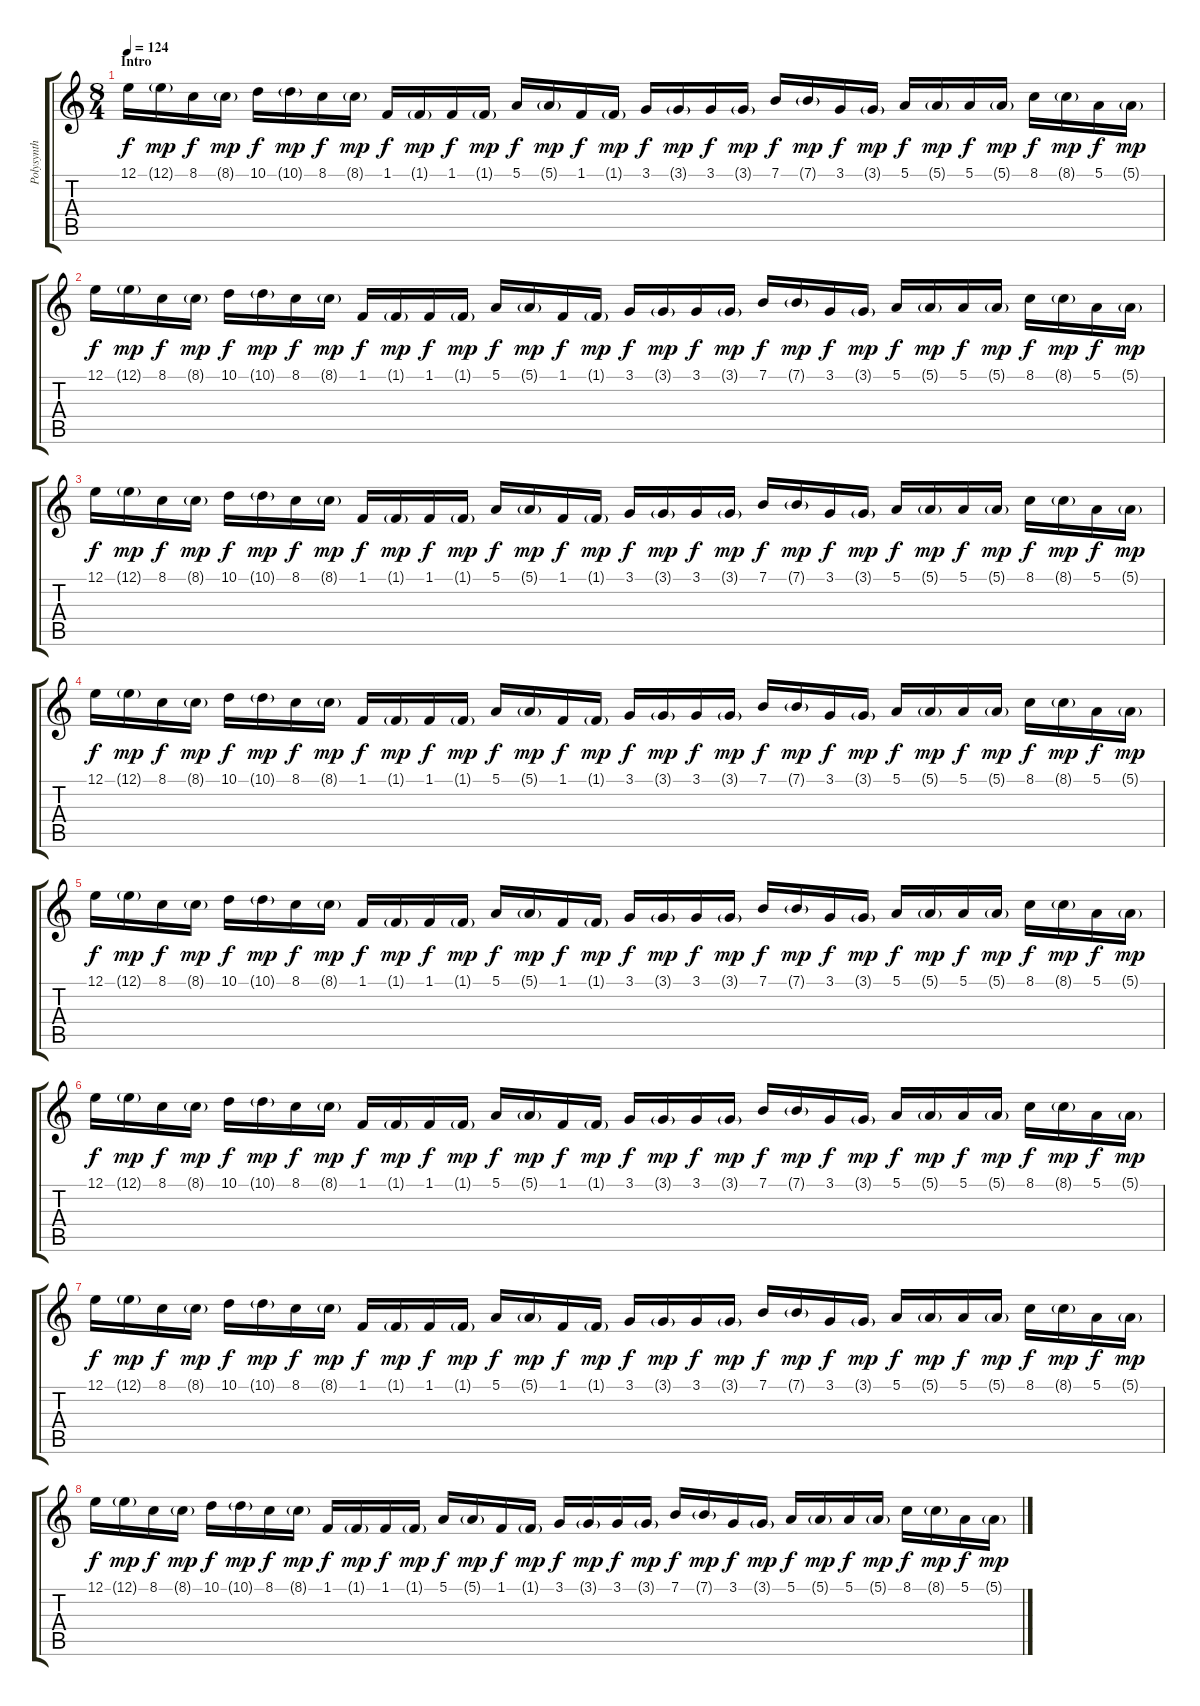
\track ("Polysynth" "Polysynth") {instrument pad3polysynth}
\staff {score tabs}
\tuning (E4 B3 G3 D3 A2 E2) {hide}
\ts (8 4)
\section ("" "Intro")
\tempo 124
\clef g2
\ks c
12.1.16{dy f instrument pad3polysynth} 12.1{g}.16{dy mp} 8.1.16{dy f} 8.1{g}.16{dy mp} 10.1.16{dy f} 10.1{g}.16{dy mp} 8.1.16{dy f} 8.1{g}.16{dy mp} 1.1.16{dy f} 1.1{g}.16{dy mp} 1.1.16{dy f} 1.1{g}.16{dy mp} 5.1.16{dy f} 5.1{g}.16{dy mp} 1.1.16{dy f} 1.1{g}.16{dy mp} 3.1.16{dy f} 3.1{g}.16{dy mp} 3.1.16{dy f} 3.1{g}.16{dy mp} 7.1.16{dy f} 7.1{g}.16{dy mp} 3.1.16{dy f} 3.1{g}.16{dy mp} 5.1.16{dy f} 5.1{g}.16{dy mp} 5.1.16{dy f} 5.1{g}.16{dy mp} 8.1.16{dy f} 8.1{g}.16{dy mp} 5.1.16{dy f} 5.1{g}.16{dy mp} |
12.1.16{dy f} 12.1{g}.16{dy mp} 8.1.16{dy f} 8.1{g}.16{dy mp} 10.1.16{dy f} 10.1{g}.16{dy mp} 8.1.16{dy f} 8.1{g}.16{dy mp} 1.1.16{dy f} 1.1{g}.16{dy mp} 1.1.16{dy f} 1.1{g}.16{dy mp} 5.1.16{dy f} 5.1{g}.16{dy mp} 1.1.16{dy f} 1.1{g}.16{dy mp} 3.1.16{dy f} 3.1{g}.16{dy mp} 3.1.16{dy f} 3.1{g}.16{dy mp} 7.1.16{dy f} 7.1{g}.16{dy mp} 3.1.16{dy f} 3.1{g}.16{dy mp} 5.1.16{dy f} 5.1{g}.16{dy mp} 5.1.16{dy f} 5.1{g}.16{dy mp} 8.1.16{dy f} 8.1{g}.16{dy mp} 5.1.16{dy f} 5.1{g}.16{dy mp} |
12.1.16{dy f} 12.1{g}.16{dy mp} 8.1.16{dy f} 8.1{g}.16{dy mp} 10.1.16{dy f} 10.1{g}.16{dy mp} 8.1.16{dy f} 8.1{g}.16{dy mp} 1.1.16{dy f} 1.1{g}.16{dy mp} 1.1.16{dy f} 1.1{g}.16{dy mp} 5.1.16{dy f} 5.1{g}.16{dy mp} 1.1.16{dy f} 1.1{g}.16{dy mp} 3.1.16{dy f} 3.1{g}.16{dy mp} 3.1.16{dy f} 3.1{g}.16{dy mp} 7.1.16{dy f} 7.1{g}.16{dy mp} 3.1.16{dy f} 3.1{g}.16{dy mp} 5.1.16{dy f} 5.1{g}.16{dy mp} 5.1.16{dy f} 5.1{g}.16{dy mp} 8.1.16{dy f} 8.1{g}.16{dy mp} 5.1.16{dy f} 5.1{g}.16{dy mp} |
12.1.16{dy f} 12.1{g}.16{dy mp} 8.1.16{dy f} 8.1{g}.16{dy mp} 10.1.16{dy f} 10.1{g}.16{dy mp} 8.1.16{dy f} 8.1{g}.16{dy mp} 1.1.16{dy f} 1.1{g}.16{dy mp} 1.1.16{dy f} 1.1{g}.16{dy mp} 5.1.16{dy f} 5.1{g}.16{dy mp} 1.1.16{dy f} 1.1{g}.16{dy mp} 3.1.16{dy f} 3.1{g}.16{dy mp} 3.1.16{dy f} 3.1{g}.16{dy mp} 7.1.16{dy f} 7.1{g}.16{dy mp} 3.1.16{dy f} 3.1{g}.16{dy mp} 5.1.16{dy f} 5.1{g}.16{dy mp} 5.1.16{dy f} 5.1{g}.16{dy mp} 8.1.16{dy f} 8.1{g}.16{dy mp} 5.1.16{dy f} 5.1{g}.16{dy mp} |
12.1.16{dy f} 12.1{g}.16{dy mp} 8.1.16{dy f} 8.1{g}.16{dy mp} 10.1.16{dy f} 10.1{g}.16{dy mp} 8.1.16{dy f} 8.1{g}.16{dy mp} 1.1.16{dy f} 1.1{g}.16{dy mp} 1.1.16{dy f} 1.1{g}.16{dy mp} 5.1.16{dy f} 5.1{g}.16{dy mp} 1.1.16{dy f} 1.1{g}.16{dy mp} 3.1.16{dy f} 3.1{g}.16{dy mp} 3.1.16{dy f} 3.1{g}.16{dy mp} 7.1.16{dy f} 7.1{g}.16{dy mp} 3.1.16{dy f} 3.1{g}.16{dy mp} 5.1.16{dy f} 5.1{g}.16{dy mp} 5.1.16{dy f} 5.1{g}.16{dy mp} 8.1.16{dy f} 8.1{g}.16{dy mp} 5.1.16{dy f} 5.1{g}.16{dy mp} |
12.1.16{dy f} 12.1{g}.16{dy mp} 8.1.16{dy f} 8.1{g}.16{dy mp} 10.1.16{dy f} 10.1{g}.16{dy mp} 8.1.16{dy f} 8.1{g}.16{dy mp} 1.1.16{dy f} 1.1{g}.16{dy mp} 1.1.16{dy f} 1.1{g}.16{dy mp} 5.1.16{dy f} 5.1{g}.16{dy mp} 1.1.16{dy f} 1.1{g}.16{dy mp} 3.1.16{dy f} 3.1{g}.16{dy mp} 3.1.16{dy f} 3.1{g}.16{dy mp} 7.1.16{dy f} 7.1{g}.16{dy mp} 3.1.16{dy f} 3.1{g}.16{dy mp} 5.1.16{dy f} 5.1{g}.16{dy mp} 5.1.16{dy f} 5.1{g}.16{dy mp} 8.1.16{dy f} 8.1{g}.16{dy mp} 5.1.16{dy f} 5.1{g}.16{dy mp} |
12.1.16{dy f} 12.1{g}.16{dy mp} 8.1.16{dy f} 8.1{g}.16{dy mp} 10.1.16{dy f} 10.1{g}.16{dy mp} 8.1.16{dy f} 8.1{g}.16{dy mp} 1.1.16{dy f} 1.1{g}.16{dy mp} 1.1.16{dy f} 1.1{g}.16{dy mp} 5.1.16{dy f} 5.1{g}.16{dy mp} 1.1.16{dy f} 1.1{g}.16{dy mp} 3.1.16{dy f} 3.1{g}.16{dy mp} 3.1.16{dy f} 3.1{g}.16{dy mp} 7.1.16{dy f} 7.1{g}.16{dy mp} 3.1.16{dy f} 3.1{g}.16{dy mp} 5.1.16{dy f} 5.1{g}.16{dy mp} 5.1.16{dy f} 5.1{g}.16{dy mp} 8.1.16{dy f} 8.1{g}.16{dy mp} 5.1.16{dy f} 5.1{g}.16{dy mp} |
12.1.16{dy f} 12.1{g}.16{dy mp} 8.1.16{dy f} 8.1{g}.16{dy mp} 10.1.16{dy f} 10.1{g}.16{dy mp} 8.1.16{dy f} 8.1{g}.16{dy mp} 1.1.16{dy f} 1.1{g}.16{dy mp} 1.1.16{dy f} 1.1{g}.16{dy mp} 5.1.16{dy f} 5.1{g}.16{dy mp} 1.1.16{dy f} 1.1{g}.16{dy mp} 3.1.16{dy f} 3.1{g}.16{dy mp} 3.1.16{dy f} 3.1{g}.16{dy mp} 7.1.16{dy f} 7.1{g}.16{dy mp} 3.1.16{dy f} 3.1{g}.16{dy mp} 5.1.16{dy f} 5.1{g}.16{dy mp} 5.1.16{dy f} 5.1{g}.16{dy mp} 8.1.16{dy f} 8.1{g}.16{dy mp} 5.1.16{dy f} 5.1{g}.16{dy mp}
